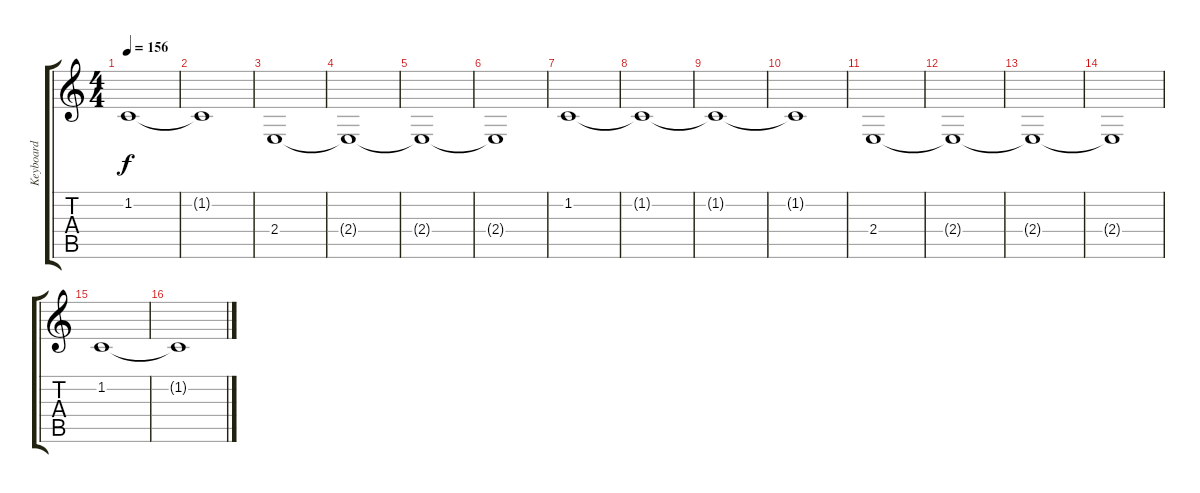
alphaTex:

\track (" Keyboard" " Keyboard") {instrument stringensemble1}
\staff {score tabs}
\tuning (E4 B3 G3 D3 A2 E2) {hide}
\ts (4 4)
\tempo 156
\clef g2
\ks c
1.2{t}.1{dy f} |
1.2{t}.1 |
2.4.1 |
2.4{t}.1 |
2.4{t}.1 |
2.4{t}.1 |
1.2.1 |
1.2{t}.1 |
1.2{t}.1 |
1.2{t}.1 |
2.4.1 |
2.4{t}.1 |
2.4{t}.1 |
2.4{t}.1 |
1.2.1 |
1.2{t}.1
